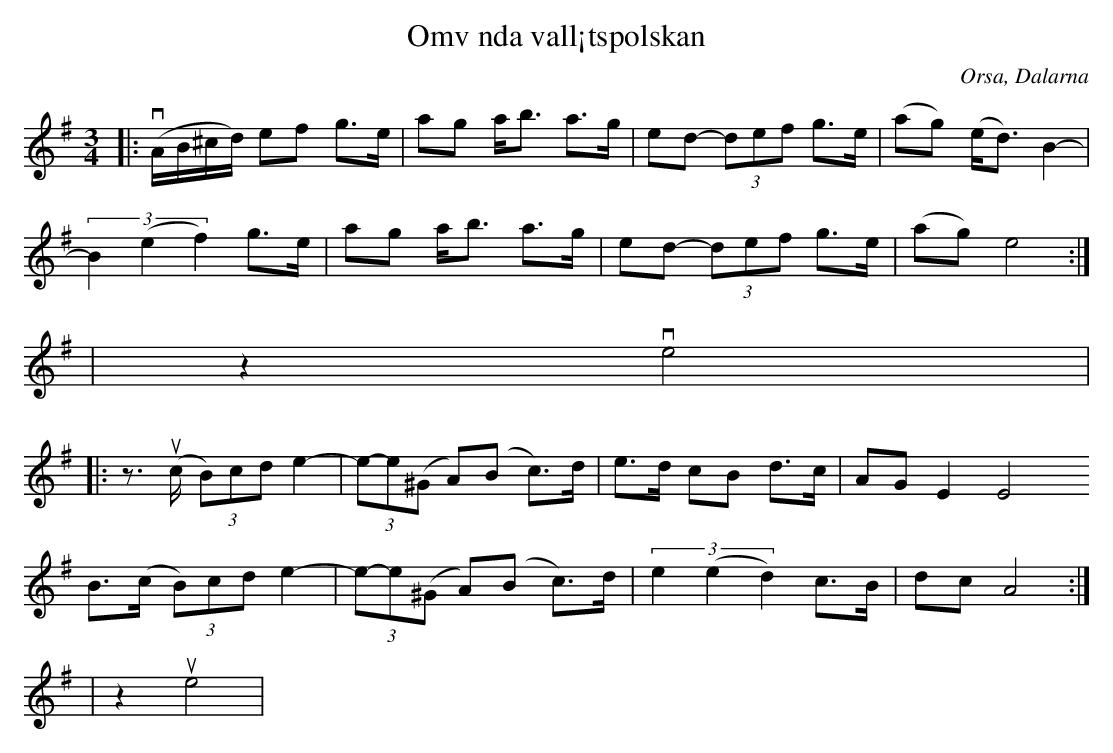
X:1
T:Omv nda vall¡tspolskan
O:Orsa, Dalarna
M:3/4
L:1/8
K:G
|: v(A/B/^c/d/) ef g>e |ag a<b a>g  |ed- (3def g>e  | (ag) (e<d) B2-|
(3B2(e2f2) g>e |ag a<b a>g |ed- (3def g>e | (ag) e4 :|
|z2 ve4 |
|: z>u(c (3B)cd e2- | (3e-e(^G A)(B c)>d | e>d cB d>c | AG E2 E4
B>(c (3B)cd e2- | (3e-e(^G A)(B c)>d | (3e2(e2d2)  c>B  | dc A4 :|
|z2 ue4 |
